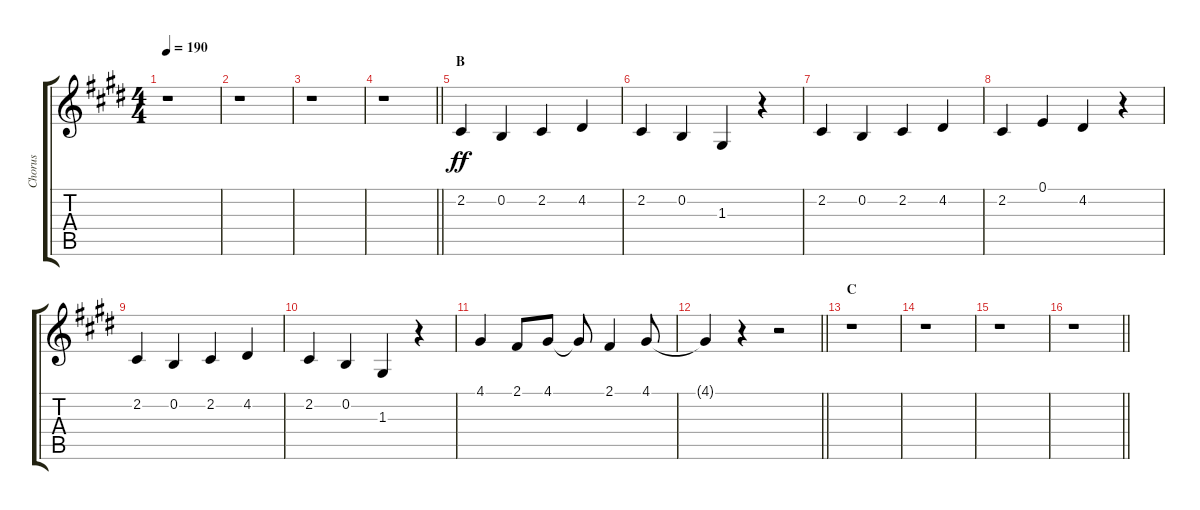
\track ("Chorus" "Chorus") {instrument voiceoohs}
\staff {score tabs}
\tuning (E4 B3 G3 D3 A2 E2) {hide}
\ts (4 4)
\tempo 190
\clef g2
\ks e
r.1{dy ff} |
r.1 |
r.1 |
\barLineRight lightlight
r.1 |
\section ("" "B")
2.2.4 0.2.4 2.2.4 4.2.4 |
2.2.4 0.2.4 1.3.4 r.4 |
2.2.4 0.2.4 2.2.4 4.2.4 |
2.2.4 0.1.4 4.2.4 r.4 |
2.2.4 0.2.4 2.2.4 4.2.4 |
2.2.4 0.2.4 1.3.4 r.4 |
4.1.4 2.1.8 4.1.8 4.1{t}.8 2.1.4 4.1.8 |
\barLineRight lightlight
4.1{t}.4 r.4 r.2 |
\section ("" "C")
r.1 |
r.1 |
r.1 |
\barLineRight lightlight
r.1
